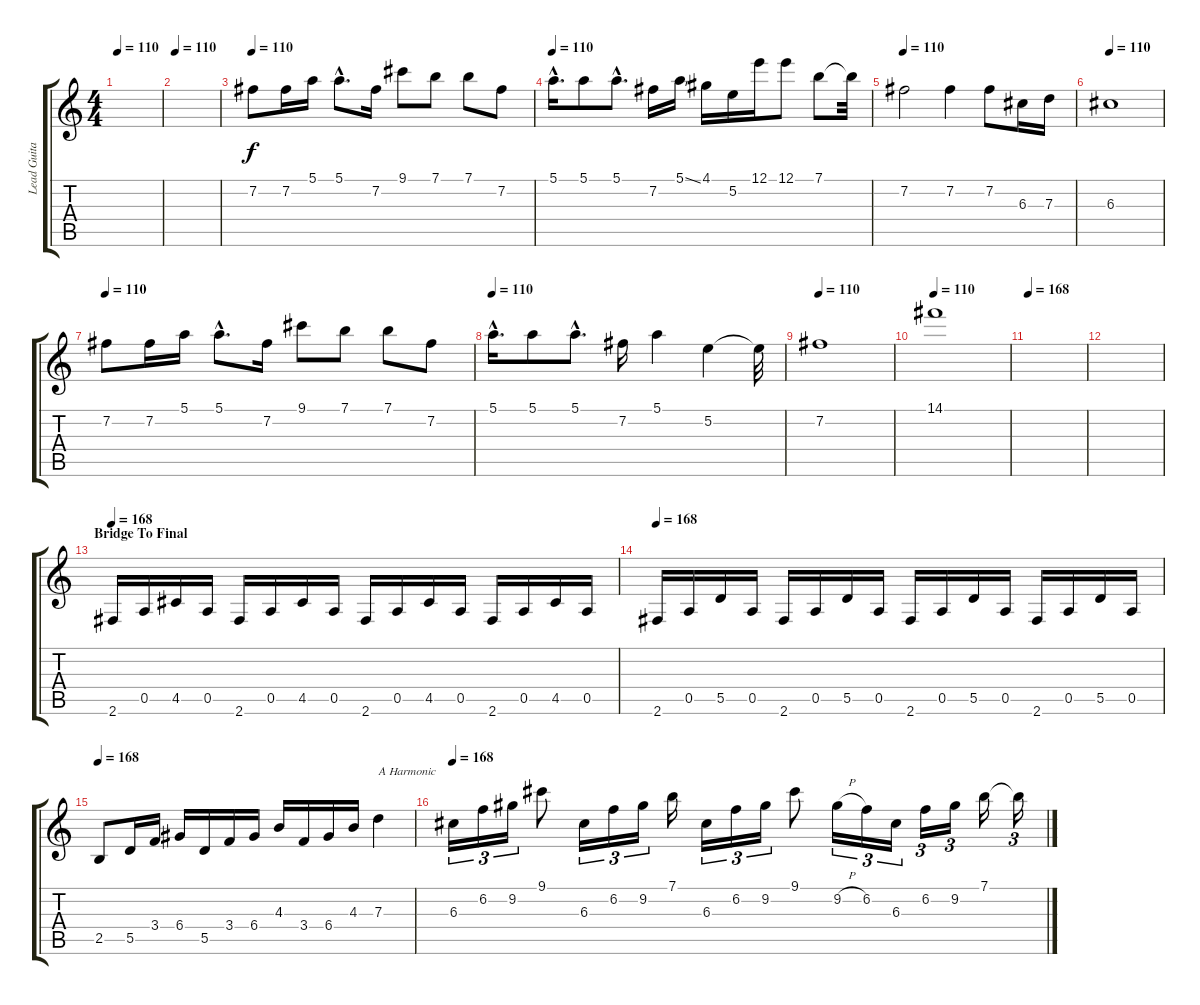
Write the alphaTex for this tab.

\track ("Lead Guitar 2" "Lead Guita") {instrument distortionguitar}
\staff {score tabs}
\tuning (E4 B3 G3 D3 A2 E2) {hide}
\ts (4 4)
\tempo 110
\clef g2
\ks c
|
\tempo 110
|
\tempo 110
7.2.8{volume 16} 7.2.16 5.1.16 5.1{hac}.8{d} 7.2.16 9.1.8 7.1.8 7.1.8 7.2.8 |
\tempo 110
5.1{hac}.16{d} 5.1.8 5.1{hac}.8{d} 7.2.16 5.1{ss}.16 4.1.16 5.2.16 12.1.16 12.1.8 7.1.8 7.1{t}.32 |
\tempo 110
7.2.2 7.2.4 7.2.8 6.3.16 7.3.16 |
\tempo 110
6.3.1 |
\tempo 110
7.2.8 7.2.16 5.1.16 5.1{hac}.8{d} 7.2.16 9.1.8 7.1.8 7.1.8 7.2.8 |
\tempo 110
5.1{hac}.16{d} 5.1.8 5.1{hac}.8{d} 7.2.16 5.1.4 5.2.4 5.2{t}.32 |
\tempo 110
7.2.1 |
\tempo 110
14.1.1 |
\tempo 168
|
|
\section ("" "Bridge To Final")
\tempo 168
2.6.16{balance 0} 0.5.16 4.5.16 0.5.16 2.6.16 0.5.16 4.5.16 0.5.16 2.6.16 0.5.16 4.5.16 0.5.16 2.6.16 0.5.16 4.5.16 0.5.16 |
\tempo 168
2.6.16{balance 16} 0.5.16 5.5.16 0.5.16 2.6.16 0.5.16 5.5.16 0.5.16 2.6.16 0.5.16 5.5.16 0.5.16 2.6.16 0.5.16 5.5.16 0.5.16 |
\tempo 168
2.5.8{balance 8} 5.5.16 3.4.16 6.4.16 5.5.16 3.4.16 6.4.16 4.3.16 3.4.16 6.4.16 4.3.16 7.3.4{txt "A Harmonic"} |
\tempo 168
6.3.16{tu (3 2)} 6.2.16{tu (3 2)} 9.2.16{tu (3 2)} 9.1.8 6.3.16{tu (3 2)} 6.2.16{tu (3 2)} 9.2.16{tu (3 2)} 7.1.16 6.3.16{tu (3 2)} 6.2.16{tu (3 2)} 9.2.16{tu (3 2)} 9.1.8 9.2{h}.16{tu (3 2)} 6.2.16{tu (3 2)} 6.3.16{tu (3 2)} 6.2.16{tu (3 2)} 9.2.16{tu (3 2)} 7.1.16 7.1{t}.16{tu (3 2)}
